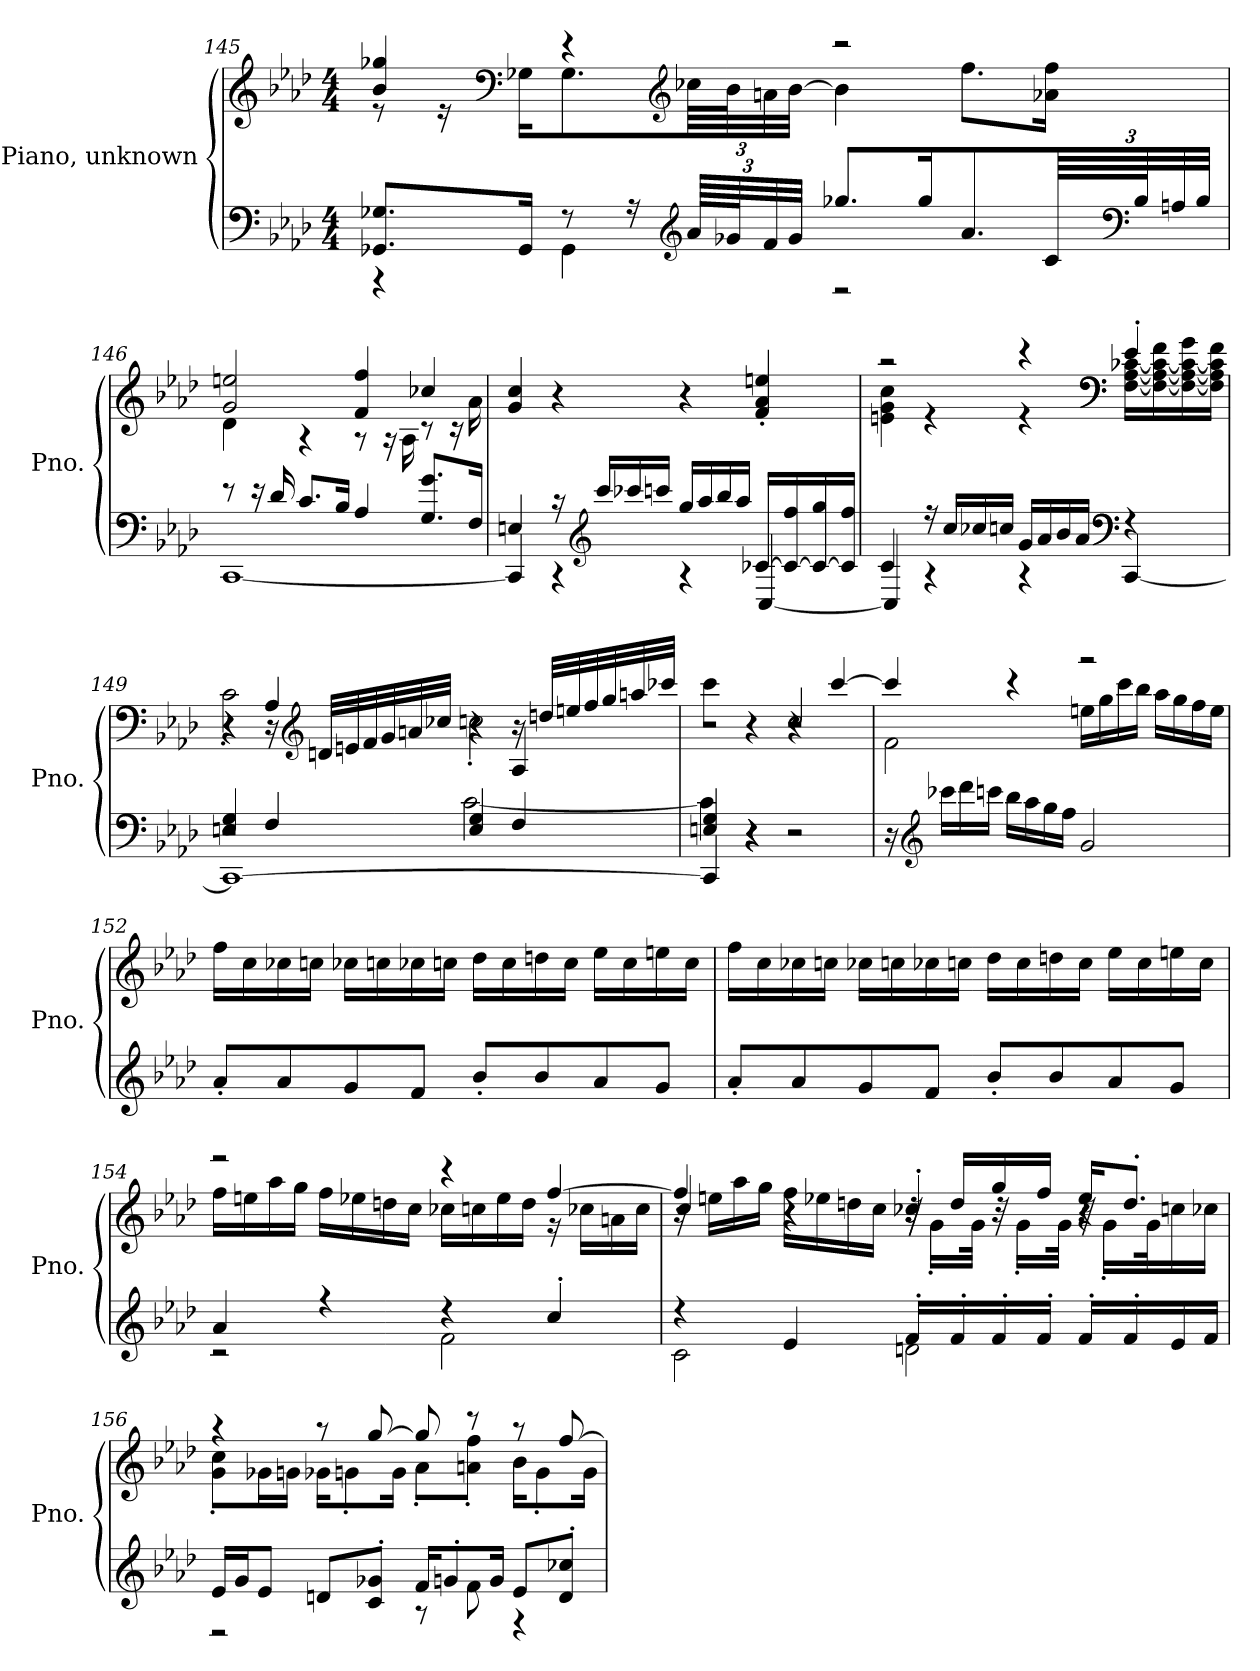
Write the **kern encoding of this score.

**kern	**kern
*part1	*part1
*staff2	*staff1
*I"Piano, unknown	*
*I'Pno.	*
!!LO:PB:g=z
*clefF4	*clefG2
*k[b-e-a-d-]	*k[b-e-a-d-]
*M4/4	*M4/4
=145	=145
*^	*^
8.GG-X/ 8.G-X/L	4r	4b-/ 4gg-X/	8r
.	.	.	16r
*	*	*clefF4	*
16GG-/Jk	.	.	16G-X\KL
8r	4GG-\	4r	8.G-\
16r	.	.	.
*clefG2	*	*clefG2	*
*Xbrackettup	*	*	*Xbrackettup
96a-/LLLL	.	.	96cc-X\LLL
96g-X/J	.	.	96b-\J
48f/	.	.	48an\
48g-/JJJ	.	.	[48b-\JJJ
8.gg-X/L	2r	2r	4b-\]
16gg-/K	.	.	.
8.a-/	.	.	8.ff\L
96c/LLL	.	.	16a-X\ 16ff\Jk
*clefF4	*	*	*
96B-/J	.	.	.
48An/	.	.	.
48B-/JJJ	.	.	.
=146	=146	=146	=146
8r	[1CC	2g/ 2een/	4d-\
16r	.	.	.
16d-/	.	.	.
8.c/L	.	.	4r
16B-/Jk	.	.	.
4A-/	.	4f/ 4ff/	8r
.	.	.	16r
.	.	.	16A-\
8.G/ 8.g/L	.	4cc-X/	8r
.	.	.	16r
16F/Jk	.	.	16a-\
*	*	*v	*v
!!LO:LB:g=z
=147	=147	=147
4En/	4CC/]	4g/ 4cc/
16r	4r	4r
*clefG2	*	*
16ccc/LL	.	.
16ccc-X/	.	.
16cccn/JJ	.	.
16gg/LL	4r	4r
16aa-/	.	.
16bb-/	.	.
16aa-/JJ	.	.
[16c-X/LL	[4C/	4f/' 4a-/' 4een/'
16c-/_ 16ff/	.	.
16c-/_ 16gg/	.	.
16c-/] 16ff/JJ	.	.
=148	=148	=148
*	*	*^
4c/	4C/]	2r	4en\ 4g\ 4cc\
16r	4r	.	4r
16cc/LL	.	.	.
16cc-X/	.	.	.
16ccn/JJ	.	.	.
16g/LL	4r	4r	4r
16a-/	.	.	.
16b-/	.	.	.
16a-/JJ	.	.	.
*clefF4	*	*clefF4	*
4r	[4CC/	4e'/	[16F\ [16A-\ [16c-X\LL
.	.	.	16F\_ 16A-\_ 16c-\_ 16f\
.	.	.	16F\_ 16A-\_ 16c-\_ 16g\
.	.	.	16F\] 16A-\] 16c-\] 16f\JJ
!!LO:LB:g=z
=149	=149	=149	=149
*	*^	*	*^
4En/ 4G/	2r	1CC_	4r	2c'\	4r
4F/	.	.	16r	.	4A-/
*	*	*	*clefG2	*	*
.	.	.	32dn/LLL	.	.
.	.	.	32en/	.	.
.	.	.	32f/	.	.
.	.	.	32g/	.	.
.	.	.	32an/	.	.
.	.	.	32cc-X/JJJ	.	.
4E/ 4G/	[2c\	.	4r	2ccn'\	4r
4F/	.	.	16r	.	4A-/
.	.	.	32ddn/LLL	.	.
.	.	.	32een/	.	.
.	.	.	32ff/	.	.
.	.	.	32gg/	.	.
.	.	.	32aan/	.	.
.	.	.	32ccc-X/JJJ	.	.
=150	=150	=150	=150	=150	=150
4En/ 4G/	4c\]	4CC/]	2r	4ccc\	2r
4r	4r	4r	.	4r	.
2r	2r	2r	4r	2r	2cc/
.	.	.	[4ccc/	.	.
*v	*v	*v	*	*	*
*	*	*v	*v
!!LO:LB:g=z
=151	=151	=151
16r	4ccc/]	2f\
*clefG2	*	*
16ccc-X\LL	.	.
16ddd-\	.	.
16cccn\JJ	.	.
16bb-\LL	4r	.
16aa-\	.	.
16gg\	.	.
16ff\JJ	.	.
2g/	2r	16een\LL
.	.	16gg\
.	.	16ccc\
.	.	16bb-\JJ
.	.	16aa-\LL
.	.	16gg\
.	.	16ff\
.	.	16ee\JJ
*	*v	*v
=152	=152
8a-'/L	16ff\LL
.	16cc\
8a-/	16cc-X\
.	16ccn\JJ
8g/	16cc-X\LL
.	16ccn\
8f/J	16cc-X\
.	16ccn\JJ
8b-'/L	16dd-\LL
.	16cc\
8b-/	16ddn\
.	16cc\JJ
8a-/	16ee-\LL
.	16cc\
8g/J	16een\
.	16cc\JJ
!!LO:LB:g=z
=153	=153
8a-'/L	16ff\LL
.	16cc\
8a-/	16cc-X\
.	16ccn\JJ
8g/	16cc-X\LL
.	16ccn\
8f/J	16cc-X\
.	16ccn\JJ
8b-'/L	16dd-\LL
.	16cc\
8b-/	16ddn\
.	16cc\JJ
8a-/	16ee-\LL
.	16cc\
8g/J	16een\
.	16cc\JJ
=154	=154
*^	*^
4a-/	2r	2r	16ff\LL
.	.	.	16een\
.	.	.	16aa-\
.	.	.	16gg\JJ
4r	.	.	16ff\LL
.	.	.	16ee-X\
.	.	.	16ddn\
.	.	.	16cc\JJ
4r	2f\	4r	16cc-X\LL
.	.	.	16ccn\
.	.	.	16ee-\
.	.	.	16dd\JJ
4cc'/	.	[4ff/	16r
.	.	.	16cc-X\LL
.	.	.	16an\
.	.	.	16cc-\JJ
!!LO:LB:g=z
=155	=155	=155	=155
*	*	*	*^
4r	2c\	4ff/]	16r	4cc/
.	.	.	16een\LL	.
.	.	.	16aa-\	.
.	.	.	16gg\JJ	.
4e-/	.	4r	16ff\LL	4r
.	.	.	16ee-X\	.
.	.	.	16ddn\	.
.	.	.	16cc\JJ	.
16f'/LL	2dn\	16r	32r	4cc-X'/
.	.	.	16g'\LL	.
16f'/	.	16dd/LL	.	.
.	.	.	32g\JJk	.
16f'/	.	16gg/	32r	.
.	.	.	16g'\LL	.
16f'/JJ	.	16ff/JJ	.	.
.	.	.	32g\JJk	.
16f'/LL	.	16ee-/KL	32r	4r
.	.	.	16g'\LL	.
16f'/	.	8.dd'/J	.	.
.	.	.	32g\K	.
16e-/	.	.	16ccn\	.
16f/JJ	.	.	16cc-X\JJ	.
*	*	*	*v	*v
!!LO:PB:g=z
=156	=156	=156	=156
16e-/LL	2r	4r	8g\' 8cc\'L
16g/J	.	.	.
8e-/J	.	.	16g-X\L
.	.	.	16gn\JJ
8dn/L	.	8r	16g-X\KL
.	.	.	8gn'\
8c/' 8g-X/'J	.	[8gg/	.
.	.	.	16g\Jk
16f/KL	8r	8gg/]	8a-'\L
8gn'/	.	.	.
.	8f\	8r	8an\' 8ff\'J
16g/Jk	.	.	.
8e-/L	4r	8r	16b-\KL
.	.	.	8g'\
8d/' 8cc-X/'J	.	[8ff/	.
.	.	.	16g\Jk
*v	*v	*	*
*	*v	*v
=	=
*-	*-
